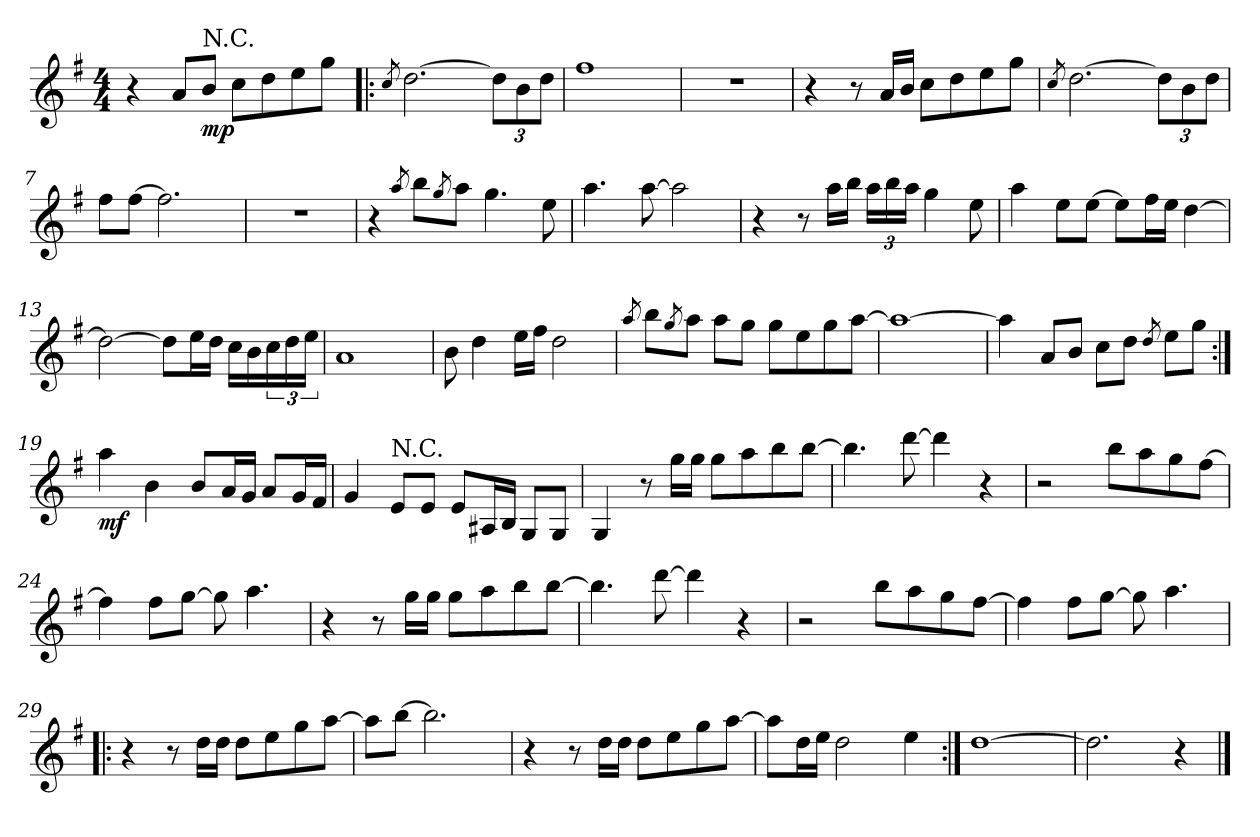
**kern	**dynam
*part1	*part1
*staff1	*staff1
*clefG2	*
*k[f#]	*
*G:	*
*M4/4	*
=1	=1
4r	.
8a/L	.
!LO:TX:a:t=N.C.	!
!	!LO:DY:b
8b/J	mp
8cc\L	.
8dd\	.
8ee\	.
8gg\J	.
=2!|:	=2!|:
8qcc/	.
[2.dd\	.
12dd\L]	.
12b\	.
12dd\J	.
=3	=3
1ff#	.
=4	=4
1r	.
=5	=5
4r	.
8r	.
16a/LL	.
16b/JJ	.
8cc\L	.
8dd\	.
8ee\	.
8gg\J	.
!!LO:LB:g=z
=6	=6
8qcc/	.
[2.dd\	.
12dd\L]	.
12b\	.
12dd\J	.
=7	=7
8ff#\L	.
[8ff#\J	.
2.ff#\]	.
=8	=8
1r	.
=9	=9
4r	.
8qaa/	.
8bb\L	.
8qgg/	.
8aa\J	.
4.gg\	.
8ee\	.
=10	=10
4.aa\	.
[8aa\	.
2aa\]	.
!!LO:LB:g=z
=11	=11
4r	.
8r	.
16aa\LL	.
16bb\JJ	.
24aa\LL	.
24bb\	.
24aa\JJ	.
4gg\	.
8ee\	.
=12	=12
4aa\	.
8ee\L	.
[8ee\J	.
8ee\L]	.
16ff#\L	.
16ee\JJ	.
[4dd\	.
=13	=13
2dd\_	.
8dd\L]	.
16ee\L	.
16dd\JJ	.
16cc\LL	.
16b\	.
24cc\	.
24dd\	.
24ee\JJ	.
=14	=14
1a	.
=15	=15
8b\	.
4dd\	.
16ee\LL	.
16ff#\JJ	.
2dd\	.
!!LO:LB:g=z
=16	=16
8qaa/	.
8bb\L	.
8qgg/	.
8aa\J	.
8aa\L	.
8gg\J	.
8gg\L	.
8ee\	.
8gg\	.
[8aa\J	.
=17	=17
1aa_	.
=18	=18
4aa\]	.
8a/L	.
8b/J	.
8cc\L	.
8dd\J	.
8qdd/	.
8ee\L	.
8gg\J	.
=19:|!	=19:|!
!	!LO:DY:b
4aa\	mf
4b\	.
8b/L	.
16a/L	.
16g/JJ	.
8a/L	.
16g/L	.
16f#/JJ	.
=20	=20
4g/	.
!LO:TX:a:t=N.C.	!
8e/L	.
8e/J	.
8e/L	.
16A#X/L	.
16B/JJ	.
8G/L	.
8G/J	.
!!LO:LB:g=z
=21	=21
4G/	.
8r	.
16gg\LL	.
16gg\JJ	.
8gg\L	.
8aa\	.
8bb\	.
[8bb\J	.
=22	=22
4.bb\]	.
[8ddd\	.
4ddd\]	.
4r	.
=23	=23
2r	.
8bb\L	.
8aa\	.
8gg\	.
[8ff#\J	.
=24	=24
4ff#\]	.
8ff#\L	.
[8gg\J	.
8gg\]	.
4.aa\	.
=25	=25
4r	.
8r	.
16gg\LL	.
16gg\JJ	.
8gg\L	.
8aa\	.
8bb\	.
[8bb\J	.
!!LO:LB:g=z
=26	=26
4.bb\]	.
[8ddd\	.
4ddd\]	.
4r	.
=27	=27
2r	.
8bb\L	.
8aa\	.
8gg\	.
[8ff#\J	.
=28	=28
4ff#\]	.
8ff#\L	.
[8gg\J	.
8gg\]	.
4.aa\	.
=29!|:	=29!|:
4r	.
8r	.
16dd\LL	.
16dd\JJ	.
8dd\L	.
8ee\	.
8gg\	.
[8aa\J	.
=30	=30
8aa\L]	.
[8bb\J	.
2.bb\]	.
!!LO:LB:g=z
=31	=31
4r	.
8r	.
16dd\LL	.
16dd\JJ	.
8dd\L	.
8ee\	.
8gg\	.
[8aa\J	.
=32	=32
8aa\L]	.
16dd\L	.
16ee\JJ	.
2dd\	.
4ee\	.
=33:|!	=33:|!
[1dd	.
=34	=34
2.dd\]	.
4r	.
==	==
*-	*-
